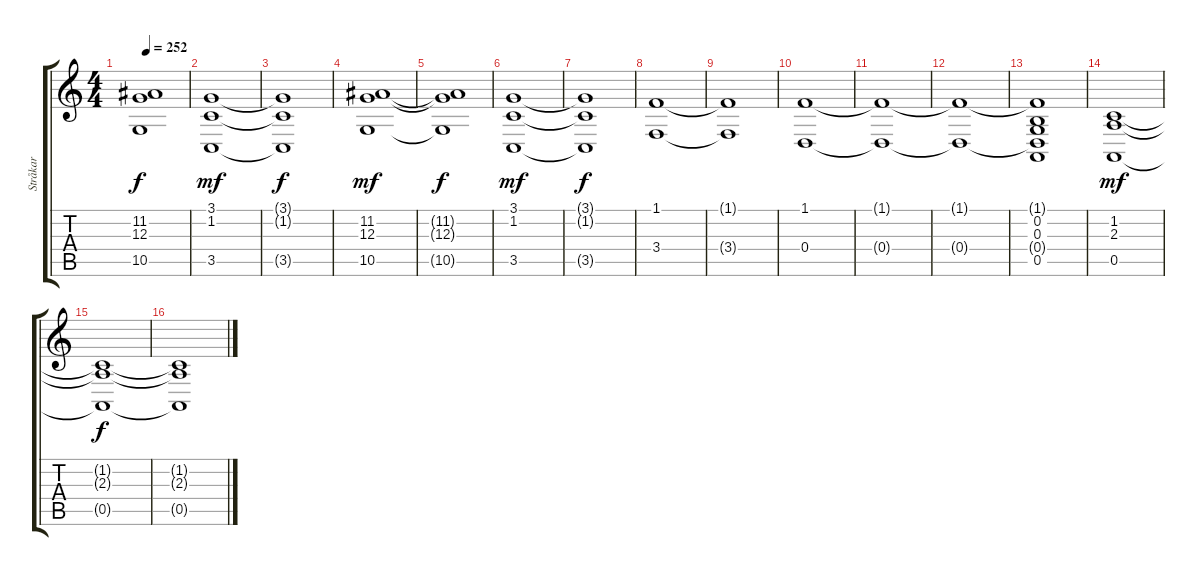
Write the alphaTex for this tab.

\track ("Stråkar" "Stråkar") {instrument synthstrings2}
\staff {score tabs}
\tuning (E4 B3 G3 D3 A2 E2) {hide}
\ts (4 4)
\tempo 252
\clef g2
\ks c
(11.2{t} 12.3{t} 10.5{t}).1{dy f} |
(3.1 1.2 3.5).1{dy mf} |
(3.1{t} 1.2{t} 3.5{t}).1{dy f} |
(11.2 12.3 10.5).1{dy mf} |
(11.2{t} 12.3{t} 10.5{t}).1{dy f} |
(3.1 1.2 3.5).1{dy mf} |
(3.1{t} 1.2{t} 3.5{t}).1{dy f} |
(1.1 3.4).1 |
(1.1{t} 3.4{t}).1 |
(1.1 0.4).1 |
(1.1{t} 0.4{t}).1 |
(1.1{t} 0.4{t}).1 |
(1.1{t} 0.2 0.3 0.4{t} 0.5).1 |
(1.2 2.3 0.5).1{dy mf} |
(1.2{t} 2.3{t} 0.5{t}).1{dy f} |
(1.2{t} 2.3{t} 0.5{t}).1
